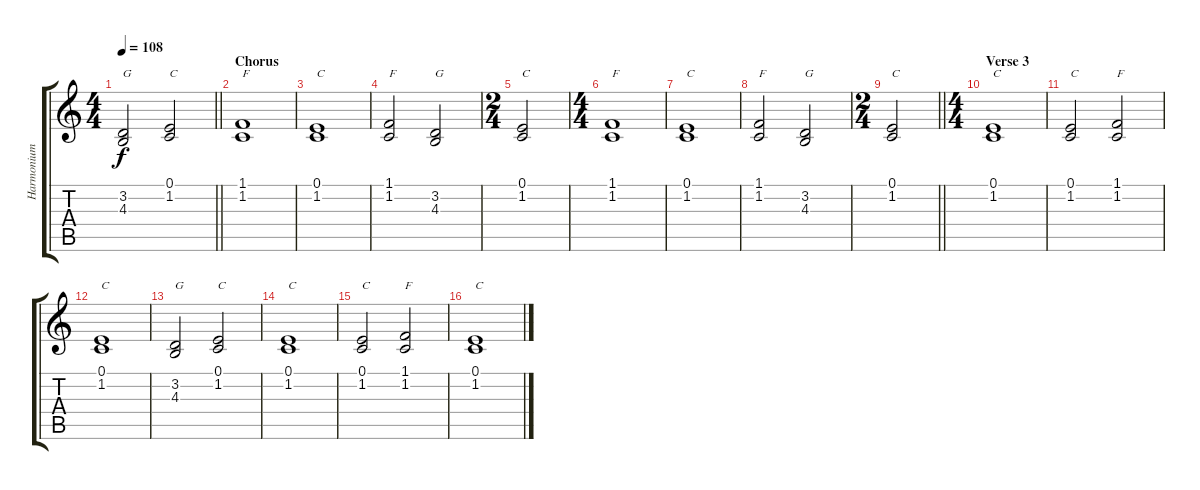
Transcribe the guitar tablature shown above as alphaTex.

\track ("Harmonium" "Harmonium") {instrument reedorgan}
\staff {score tabs}
\tuning (E4 B3 G3 D3 A2 E2) {hide}
\ts (4 4)
\tempo 108
\clef g2
\barLineRight lightlight
\ks c
(3.2 4.3).2{txt "G" dy f} (0.1 1.2).2{txt "C"} |
\section ("" "Chorus")
(1.1 1.2).1{txt "F"} |
(0.1 1.2).1{txt "C"} |
(1.1 1.2).2{txt "F"} (3.2 4.3).2{txt "G"} |
\ts (2 4)
(0.1 1.2).2{txt "C"} |
\ts (4 4)
(1.1 1.2).1{txt "F"} |
(0.1 1.2).1{txt "C"} |
(1.1 1.2).2{txt "F"} (3.2 4.3).2{txt "G"} |
\ts (2 4)
\barLineRight lightlight
(0.1 1.2).2{txt "C"} |
\ts (4 4)
\section ("" "Verse 3")
(0.1 1.2).1{txt "C"} |
(0.1 1.2).2{txt "C"} (1.1 1.2).2{txt "F"} |
(0.1 1.2).1{txt "C"} |
(3.2 4.3).2{txt "G"} (0.1 1.2).2{txt "C"} |
(0.1 1.2).1{txt "C"} |
(0.1 1.2).2{txt "C"} (1.1 1.2).2{txt "F"} |
(0.1 1.2).1{txt "C"}
